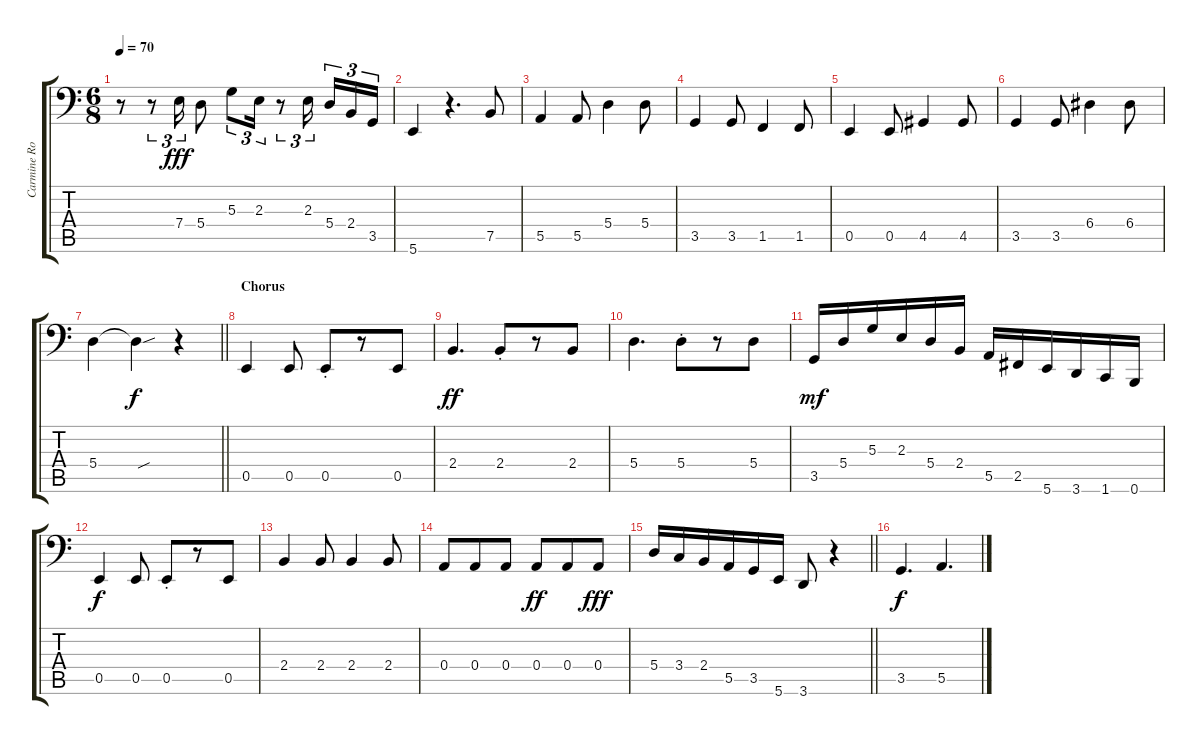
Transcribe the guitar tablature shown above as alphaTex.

\track ("Carmine Rojas" "Carmine Ro") {instrument electricbassfinger}
\staff {score tabs}
\tuning (C3 G2 D2 A1 E1 B0) {hide}
\ts (6 8)
\tempo 70
\clef f4
\ks c
r.8{dy f} r.8{tu (3 2)} 7.4.16{tu (3 2) dy fff} 5.4.8 5.3.8{tu (3 2)} 2.3.16{tu (3 2)} r.8{tu (3 2)} 2.3.16{tu (3 2) beam splitsecondary} 5.4.16{tu (3 2)} 2.4.16{tu (3 2)} 3.5.16{tu (3 2)} |
5.6.4 r.4{d} 7.5.8 |
5.5.4 5.5.8 5.4.4 5.4.8 |
3.5.4{volume 15} 3.5.8 1.5.4 1.5.8 |
0.5.4 0.5.8 4.5.4 4.5.8 |
3.5.4 3.5.8 6.4.4 6.4.8 |
\barLineRight lightlight
5.4.4 5.4{sou t}.4{dy f} r.4 |
\section ("" "Chorus")
0.5.4 0.5.8 0.5{st}.8 r.8 0.5.8 |
2.4.4{d dy ff} 2.4{st}.8 r.8 2.4.8 |
5.4.4{d} 5.4{st}.8 r.8 5.4.8 |
3.5.16{dy mf} 5.4.16 5.3.16 2.3.16 5.4.16 2.4.16 5.5.16 2.5.16 5.6.16 3.6.16 1.6.16 0.6.16 |
0.5.4{dy f} 0.5.8 0.5{st}.8 r.8 0.5.8 |
2.4.4 2.4.8 2.4.4 2.4.8 |
0.4.8 0.4.8 0.4.8 0.4.8{dy ff} 0.4.8 0.4.8{dy fff} |
\barLineRight lightlight
5.4.16 3.4.16 2.4.16 5.5.16 3.5.16 5.6.16 3.6.8 r.4 |
3.5.4{d dy f} 5.5.4{d}
